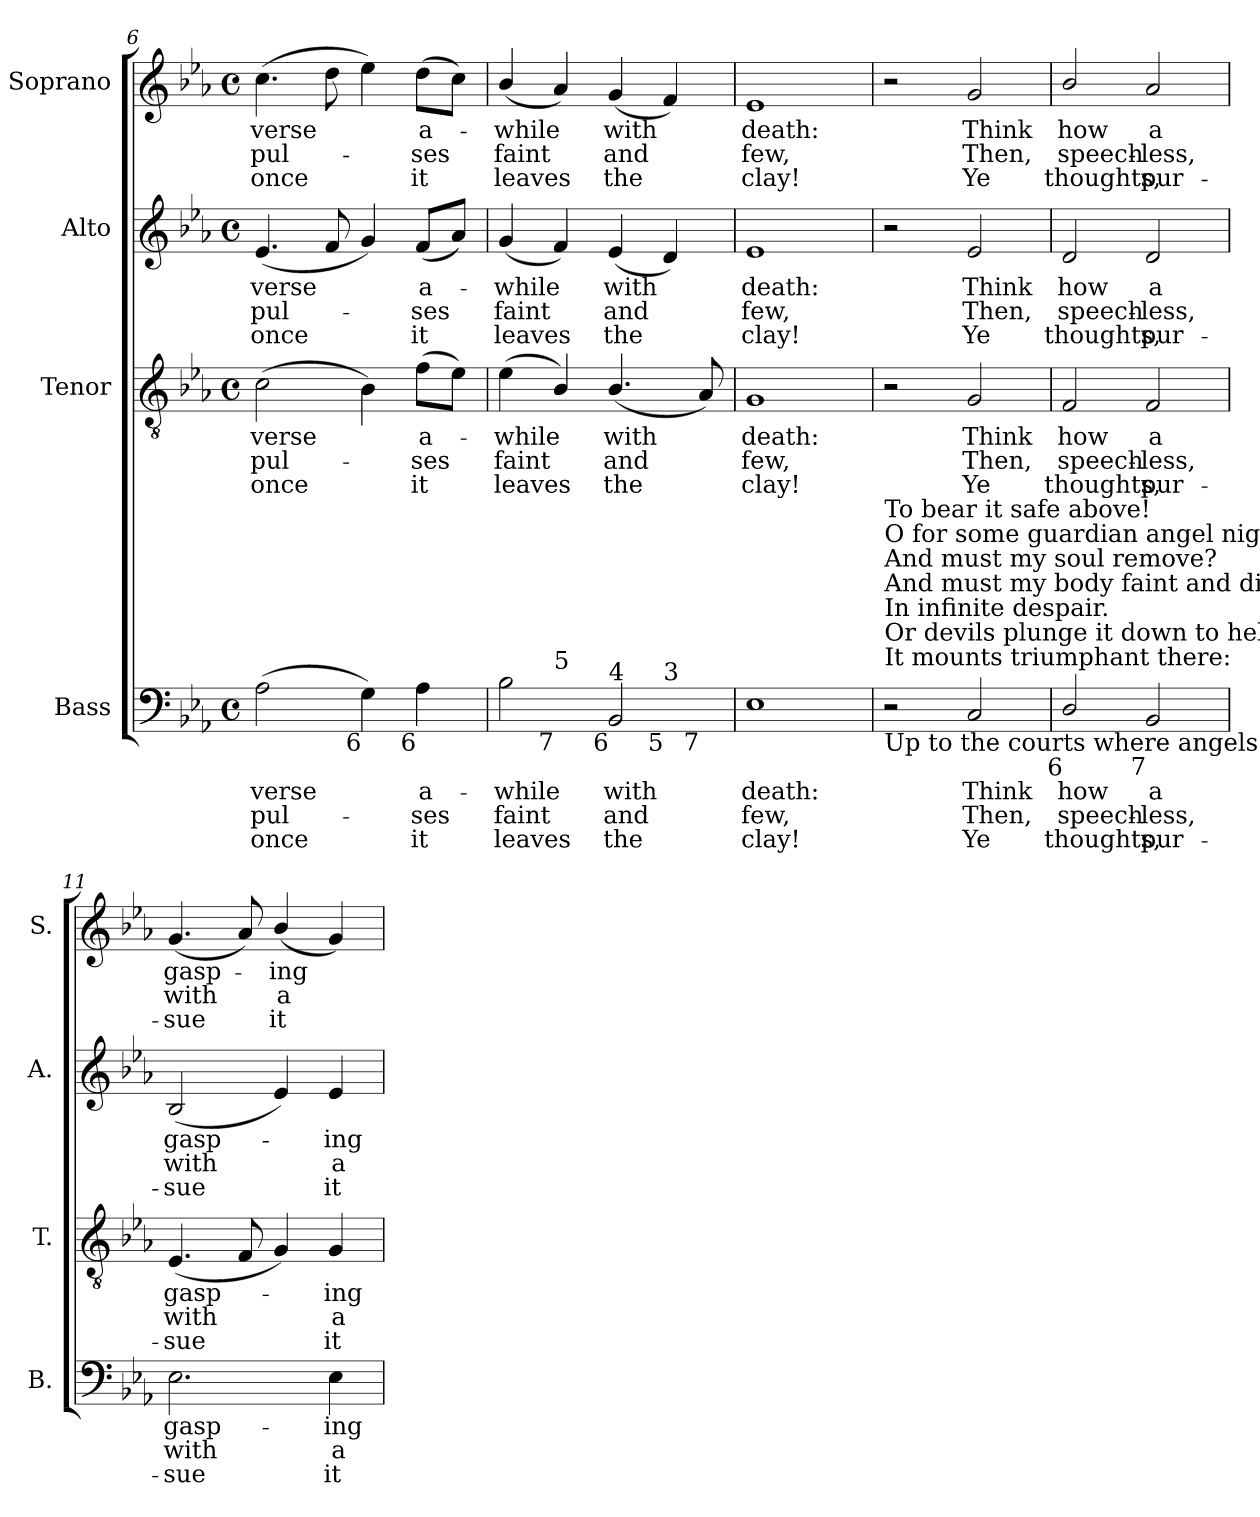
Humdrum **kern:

**kern	**text	**text	**text	**kern	**text	**text	**text	**kern	**text	**text	**text	**kern	**text	**text	**text
*part4	*part4	*part4	*part4	*part3	*part3	*part3	*part3	*part2	*part2	*part2	*part2	*part1	*part1	*part1	*part1
*staff4	*staff4	*staff4	*staff4	*staff3	*staff3	*staff3	*staff3	*staff2	*staff2	*staff2	*staff2	*staff1	*staff1	*staff1	*staff1
*I"Bass	*	*	*	*I"Tenor	*	*	*	*I"Alto	*	*	*	*I"Soprano	*	*	*
*I'B.	*	*	*	*I'T.	*	*	*	*I'A.	*	*	*	*I'S.	*	*	*
*clefF4	*	*	*	*clefGv2	*	*	*	*clefG2	*	*	*	*clefG2	*	*	*
*	*	*	*	*ITrd7c12	*	*	*	*	*	*	*	*	*	*	*
*k[b-e-a-]	*	*	*	*k[b-e-a-]	*	*	*	*k[b-e-a-]	*	*	*	*k[b-e-a-]	*	*	*
*c:	*	*	*	*c:	*	*	*	*c:	*	*	*	*c:	*	*	*
*M4/4	*	*	*	*M4/4	*	*	*	*M4/4	*	*	*	*M4/4	*	*	*
*met(c)	*	*	*	*met(c)	*	*	*	*met(c)	*	*	*	*met(c)	*	*	*
=6	=6	=6	=6	=6	=6	=6	=6	=6	=6	=6	=6	=6	=6	=6	=6
!	!LO:LY:b:color=#000000	!LO:LY:b:color=#000000	!LO:LY:b:color=#000000	!	!	!	!	!	!	!	!	!	!	!	!
!	!	!	!	!	!LO:LY:b:color=#000000	!LO:LY:b:color=#000000	!LO:LY:b:color=#000000	!	!	!	!	!	!	!	!
!	!	!	!	!	!	!	!	!	!LO:LY:b:color=#000000	!LO:LY:b:color=#000000	!LO:LY:b:color=#000000	!	!	!	!
!	!	!	!	!	!	!	!	!	!	!	!	!	!LO:LY:b:color=#000000	!LO:LY:b:color=#000000	!LO:LY:b:color=#000000
(2A-i\	-verse	pul-	once	(2Ci\	-verse	pul-	once	(4.e-i/	-verse	pul-	once	(4.cci\	-verse	pul-	once
.	.	.	.	.	.	.	.	8fi/	.	.	.	8ddi\	.	.	.
!LO:TX:b:rj:t=6	!	!	!	!	!	!	!	!	!	!	!	!	!	!	!
4Gi\)	.	.	.	4BB-i\)	.	.	.	4gi/)	.	.	.	4ee-i\)	.	.	.
!	!LO:LY:b:color=#000000	!LO:LY:b:color=#000000	!LO:LY:b:color=#000000	!	!	!	!	!	!	!	!	!	!	!	!
!	!	!	!	!	!LO:LY:b:color=#000000	!LO:LY:b:color=#000000	!LO:LY:b:color=#000000	!	!	!	!	!	!	!	!
!	!	!	!	!	!	!	!	!	!LO:LY:b:color=#000000	!LO:LY:b:color=#000000	!LO:LY:b:color=#000000	!	!	!	!
!LO:TX:b:rj:t=6	!	!	!	!	!	!	!	!	!	!	!	!	!	!	!
!	!	!	!	!	!	!	!	!	!	!	!	!	!LO:LY:b:color=#000000	!LO:LY:b:color=#000000	!LO:LY:b:color=#000000
4A-i\	a-	-ses	it	(8Fi\L	a-	-ses	it	(8fi/L	a-	-ses	it	(8ddi\L	a-	-ses	it
.	.	.	.	8E-i\J)	.	.	.	8a-i/J)	.	.	.	8cci\J)	.	.	.
=7	=7	=7	=7	=7	=7	=7	=7	=7	=7	=7	=7	=7	=7	=7	=7
!	!LO:LY:b:color=#000000	!LO:LY:b:color=#000000	!LO:LY:b:color=#000000	!	!	!	!	!	!	!	!	!	!	!	!
!	!	!	!	!	!LO:LY:b:color=#000000	!LO:LY:b:color=#000000	!LO:LY:b:color=#000000	!	!	!	!	!	!	!	!
!	!	!	!	!	!	!	!	!	!LO:LY:b:color=#000000	!LO:LY:b:color=#000000	!LO:LY:b:color=#000000	!	!	!	!
!LO:TX:b:rj:t=6	!	!	!	!	!	!	!	!	!	!	!	!	!	!	!
!LO:TX:t=4	!	!	!	!	!	!	!	!	!	!	!	!	!	!	!
!	!	!	!	!	!	!	!	!	!	!	!	!	!LO:LY:b:color=#000000	!LO:LY:b:color=#000000	!LO:LY:b:color=#000000
*^	*	*	*	*	*	*	*	*	*	*	*	*	*	*	*
*	*^	*	*	*	*	*	*	*	*	*	*	*	*	*	*	*
*	*	*^	*	*	*	*	*	*	*	*	*	*	*	*	*	*	*
2B-i\	4ryy	2.ryy	2..ryy	-while	faint	leaves	(4E-i\	-while	faint	leaves	(4gi/	-while	faint	leaves	(4b-i/	-while	faint	leaves
!	!LO:TX:b:rj:t=7	!	!	!	!	!	!	!	!	!	!	!	!	!	!	!	!	!
!	!LO:TX:t=5	!	!	!	!	!	!	!	!	!	!	!	!	!	!	!	!	!
.	2.ryy	.	.	.	.	.	4BB-i/)	.	.	.	4fi/)	.	.	.	4a-i/)	.	.	.
!	!	!	!	!LO:LY:b:color=#000000	!LO:LY:b:color=#000000	!LO:LY:b:color=#000000	!	!	!	!	!	!	!	!	!	!	!	!
!	!	!	!	!	!	!	!	!LO:LY:b:color=#000000	!LO:LY:b:color=#000000	!LO:LY:b:color=#000000	!	!	!	!	!	!	!	!
!	!	!	!	!	!	!	!	!	!	!	!	!LO:LY:b:color=#000000	!LO:LY:b:color=#000000	!LO:LY:b:color=#000000	!	!	!	!
!LO:TX:b:rj:t=6	!	!	!	!	!	!	!	!	!	!	!	!	!	!	!	!	!	!
!LO:TX:t=4	!	!	!	!	!	!	!	!	!	!	!	!	!	!	!	!	!	!
!	!	!	!	!	!	!	!	!	!	!	!	!	!	!	!	!LO:LY:b:color=#000000	!LO:LY:b:color=#000000	!LO:LY:b:color=#000000
2BB-i/	.	.	.	with	and	the	(4.BB-i/	with	and	the	(4e-i/	with	and	the	(4gi/	with	and	the
!	!	!LO:TX:b:rj:t=5	!	!	!	!	!	!	!	!	!	!	!	!	!	!	!	!
!	!	!LO:TX:t=3	!	!	!	!	!	!	!	!	!	!	!	!	!	!	!	!
.	.	4ryy	.	.	.	.	.	.	.	.	4di/)	.	.	.	4fi/)	.	.	.
!	!	!	!LO:TX:b:rj:t=7	!	!	!	!	!	!	!	!	!	!	!	!	!	!	!
.	.	.	8ryy	.	.	.	8AA-i/)	.	.	.	.	.	.	.	.	.	.	.
*v	*v	*v	*v	*	*	*	*	*	*	*	*	*	*	*	*	*	*	*
=8	=8	=8	=8	=8	=8	=8	=8	=8	=8	=8	=8	=8	=8	=8	=8
*^	*	*	*	*	*	*	*	*	*	*	*	*	*	*	*
*	*^	*	*	*	*	*	*	*	*	*	*	*	*	*	*	*
*	*	*^	*	*	*	*	*	*	*	*	*	*	*	*	*	*	*
!	!	!	!	!LO:LY:b:color=#000000	!LO:LY:b:color=#000000	!LO:LY:b:color=#000000	!	!	!	!	!	!	!	!	!	!	!	!
*v	*v	*v	*v	*	*	*	*	*	*	*	*	*	*	*	*	*	*	*
*^	*	*	*	*	*	*	*	*	*	*	*	*	*	*	*
*	*^	*	*	*	*	*	*	*	*	*	*	*	*	*	*	*
*	*	*^	*	*	*	*	*	*	*	*	*	*	*	*	*	*	*
!	!	!	!	!	!	!	!	!LO:LY:b:color=#000000	!LO:LY:b:color=#000000	!LO:LY:b:color=#000000	!	!	!	!	!	!	!	!
*v	*v	*v	*v	*	*	*	*	*	*	*	*	*	*	*	*	*	*	*
*^	*	*	*	*	*	*	*	*	*	*	*	*	*	*	*
*	*^	*	*	*	*	*	*	*	*	*	*	*	*	*	*	*
*	*	*^	*	*	*	*	*	*	*	*	*	*	*	*	*	*	*
!	!	!	!	!	!	!	!	!	!	!	!	!LO:LY:b:color=#000000	!LO:LY:b:color=#000000	!LO:LY:b:color=#000000	!	!	!	!
*v	*v	*v	*v	*	*	*	*	*	*	*	*	*	*	*	*	*	*	*
*^	*	*	*	*	*	*	*	*	*	*	*	*	*	*	*
*	*^	*	*	*	*	*	*	*	*	*	*	*	*	*	*	*
*	*	*^	*	*	*	*	*	*	*	*	*	*	*	*	*	*	*
!	!	!	!	!	!	!	!	!	!	!	!	!	!	!	!	!LO:LY:b:color=#000000	!LO:LY:b:color=#000000	!LO:LY:b:color=#000000
*v	*v	*v	*v	*	*	*	*	*	*	*	*	*	*	*	*	*	*	*
1E-i	death:	few,	clay!	1GGi	death:	few,	clay!	1e-i	death:	few,	clay!	1e-i	death:	few,	clay!
!!LO:LB:g=z
=9	=9	=9	=9	=9	=9	=9	=9	=9	=9	=9	=9	=9	=9	=9	=9
!LO:TX:b:t=Up to the courts where angels dwell,	!	!	!	!	!	!	!	!	!	!	!	!	!	!	!
!LO:TX:t=It mounts triumphant there&colon;	!	!	!	!	!	!	!	!	!	!	!	!	!	!	!
!LO:TX:t=Or devils plunge it down to hell,	!	!	!	!	!	!	!	!	!	!	!	!	!	!	!
!LO:TX:t=In infinite despair.	!	!	!	!	!	!	!	!	!	!	!	!	!	!	!
!LO:TX:t=And must my body faint and die?	!	!	!	!	!	!	!	!	!	!	!	!	!	!	!
!LO:TX:t=And must my soul remove?	!	!	!	!	!	!	!	!	!	!	!	!	!	!	!
!LO:TX:t=O for some guardian angel nigh,	!	!	!	!	!	!	!	!	!	!	!	!	!	!	!
!LO:TX:t=To bear it safe above!	!	!	!	!	!	!	!	!	!	!	!	!	!	!	!
2r	.	.	.	2r	.	.	.	2r	.	.	.	2r	.	.	.
!	!LO:LY:b:color=#000000	!LO:LY:b:color=#000000	!LO:LY:b:color=#000000	!	!	!	!	!	!	!	!	!	!	!	!
!	!	!	!	!	!LO:LY:b:color=#000000	!LO:LY:b:color=#000000	!LO:LY:b:color=#000000	!	!	!	!	!	!	!	!
!	!	!	!	!	!	!	!	!	!LO:LY:b:color=#000000	!LO:LY:b:color=#000000	!LO:LY:b:color=#000000	!	!	!	!
!	!	!	!	!	!	!	!	!	!	!	!	!	!LO:LY:b:color=#000000	!LO:LY:b:color=#000000	!LO:LY:b:color=#000000
2Ci/	Think	Then,	Ye	2GGi/	Think	Then,	Ye	2e-i/	Think	Then,	Ye	2gi/	Think	Then,	Ye
=10	=10	=10	=10	=10	=10	=10	=10	=10	=10	=10	=10	=10	=10	=10	=10
!	!LO:LY:b:color=#000000	!LO:LY:b:color=#000000	!LO:LY:b:color=#000000	!	!	!	!	!	!	!	!	!	!	!	!
!	!	!	!	!	!LO:LY:b:color=#000000	!LO:LY:b:color=#000000	!LO:LY:b:color=#000000	!	!	!	!	!	!	!	!
!	!	!	!	!	!	!	!	!	!LO:LY:b:color=#000000	!LO:LY:b:color=#000000	!LO:LY:b:color=#000000	!	!	!	!
!LO:TX:b:rj:t=6	!	!	!	!	!	!	!	!	!	!	!	!	!	!	!
!	!	!	!	!	!	!	!	!	!	!	!	!	!LO:LY:b:color=#000000	!LO:LY:b:color=#000000	!LO:LY:b:color=#000000
2Di/	how	speech-	thoughts,	2FFi/	how	speech-	thoughts,	2di/	how	speech-	thoughts,	2b-i/	how	speech-	thoughts,
!	!LO:LY:b:color=#000000	!LO:LY:b:color=#000000	!LO:LY:b:color=#000000	!	!	!	!	!	!	!	!	!	!	!	!
!	!	!	!	!	!LO:LY:b:color=#000000	!LO:LY:b:color=#000000	!LO:LY:b:color=#000000	!	!	!	!	!	!	!	!
!	!	!	!	!	!	!	!	!	!LO:LY:b:color=#000000	!LO:LY:b:color=#000000	!LO:LY:b:color=#000000	!	!	!	!
!LO:TX:b:rj:t=7	!	!	!	!	!	!	!	!	!	!	!	!	!	!	!
!	!	!	!	!	!	!	!	!	!	!	!	!	!LO:LY:b:color=#000000	!LO:LY:b:color=#000000	!LO:LY:b:color=#000000
2BB-i/	a	-less,	pur-	2FFi/	a	-less,	pur-	2di/	a	-less,	pur-	2a-i/	a	-less,	pur-
=11	=11	=11	=11	=11	=11	=11	=11	=11	=11	=11	=11	=11	=11	=11	=11
!	!LO:LY:b:color=#000000	!LO:LY:b:color=#000000	!LO:LY:b:color=#000000	!	!	!	!	!	!	!	!	!	!	!	!
!	!	!	!	!	!LO:LY:b:color=#000000	!LO:LY:b:color=#000000	!LO:LY:b:color=#000000	!	!	!	!	!	!	!	!
!	!	!	!	!	!	!	!	!	!LO:LY:b:color=#000000	!LO:LY:b:color=#000000	!LO:LY:b:color=#000000	!	!	!	!
!	!	!	!	!	!	!	!	!	!	!	!	!	!LO:LY:b:color=#000000	!LO:LY:b:color=#000000	!LO:LY:b:color=#000000
2.E-i\	gasp-	with	-sue	(4.EE-i/	gasp-	with	-sue	(2B-i/	gasp-	with	-sue	(4.gi/	gasp-	with	-sue
.	.	.	.	8FFi/	.	.	.	.	.	.	.	8a-i/)	.	.	.
!	!	!	!	!	!	!	!	!	!	!	!	!	!LO:LY:b:color=#000000	!LO:LY:b:color=#000000	!LO:LY:b:color=#000000
.	.	.	.	4GGi/)	.	.	.	4e-i/)	.	.	.	(4b-i/	-ing	a	it
!	!LO:LY:b:color=#000000	!LO:LY:b:color=#000000	!LO:LY:b:color=#000000	!	!	!	!	!	!	!	!	!	!	!	!
!	!	!	!	!	!LO:LY:b:color=#000000	!LO:LY:b:color=#000000	!LO:LY:b:color=#000000	!	!	!	!	!	!	!	!
!	!	!	!	!	!	!	!	!	!LO:LY:b:color=#000000	!LO:LY:b:color=#000000	!LO:LY:b:color=#000000	!	!	!	!
4E-i\	-ing	a	it	4GGi/	-ing	a	it	4e-i/	-ing	a	it	4gi/)	.	.	.
=	=	=	=	=	=	=	=	=	=	=	=	=	=	=	=
*-	*-	*-	*-	*-	*-	*-	*-	*-	*-	*-	*-	*-	*-	*-	*-
